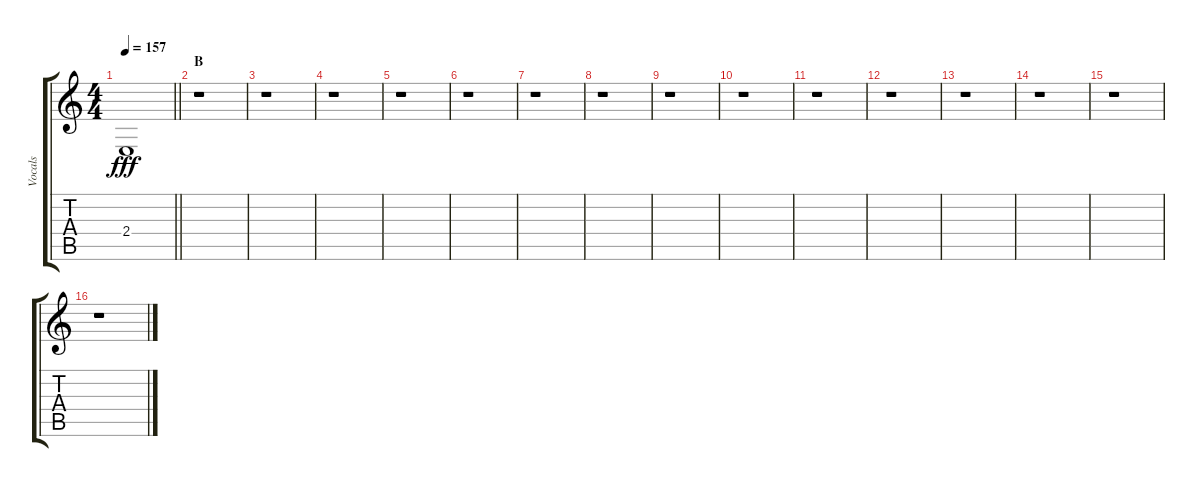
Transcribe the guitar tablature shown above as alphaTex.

\track ("Vocals" "Vocals") {instrument voiceoohs}
\staff {score tabs}
\tuning (E4 B3 G3 D3 A2 E2) {hide}
\ts (4 4)
\tempo 157
\clef g2
\barLineRight lightlight
\ks c
2.4{t}.1{dy fff} |
\section ("" "B")
r.1 |
r.1 |
r.1 |
r.1 |
r.1 |
r.1 |
r.1 |
r.1 |
r.1 |
r.1 |
r.1 |
r.1 |
r.1 |
r.1 |
r.1
